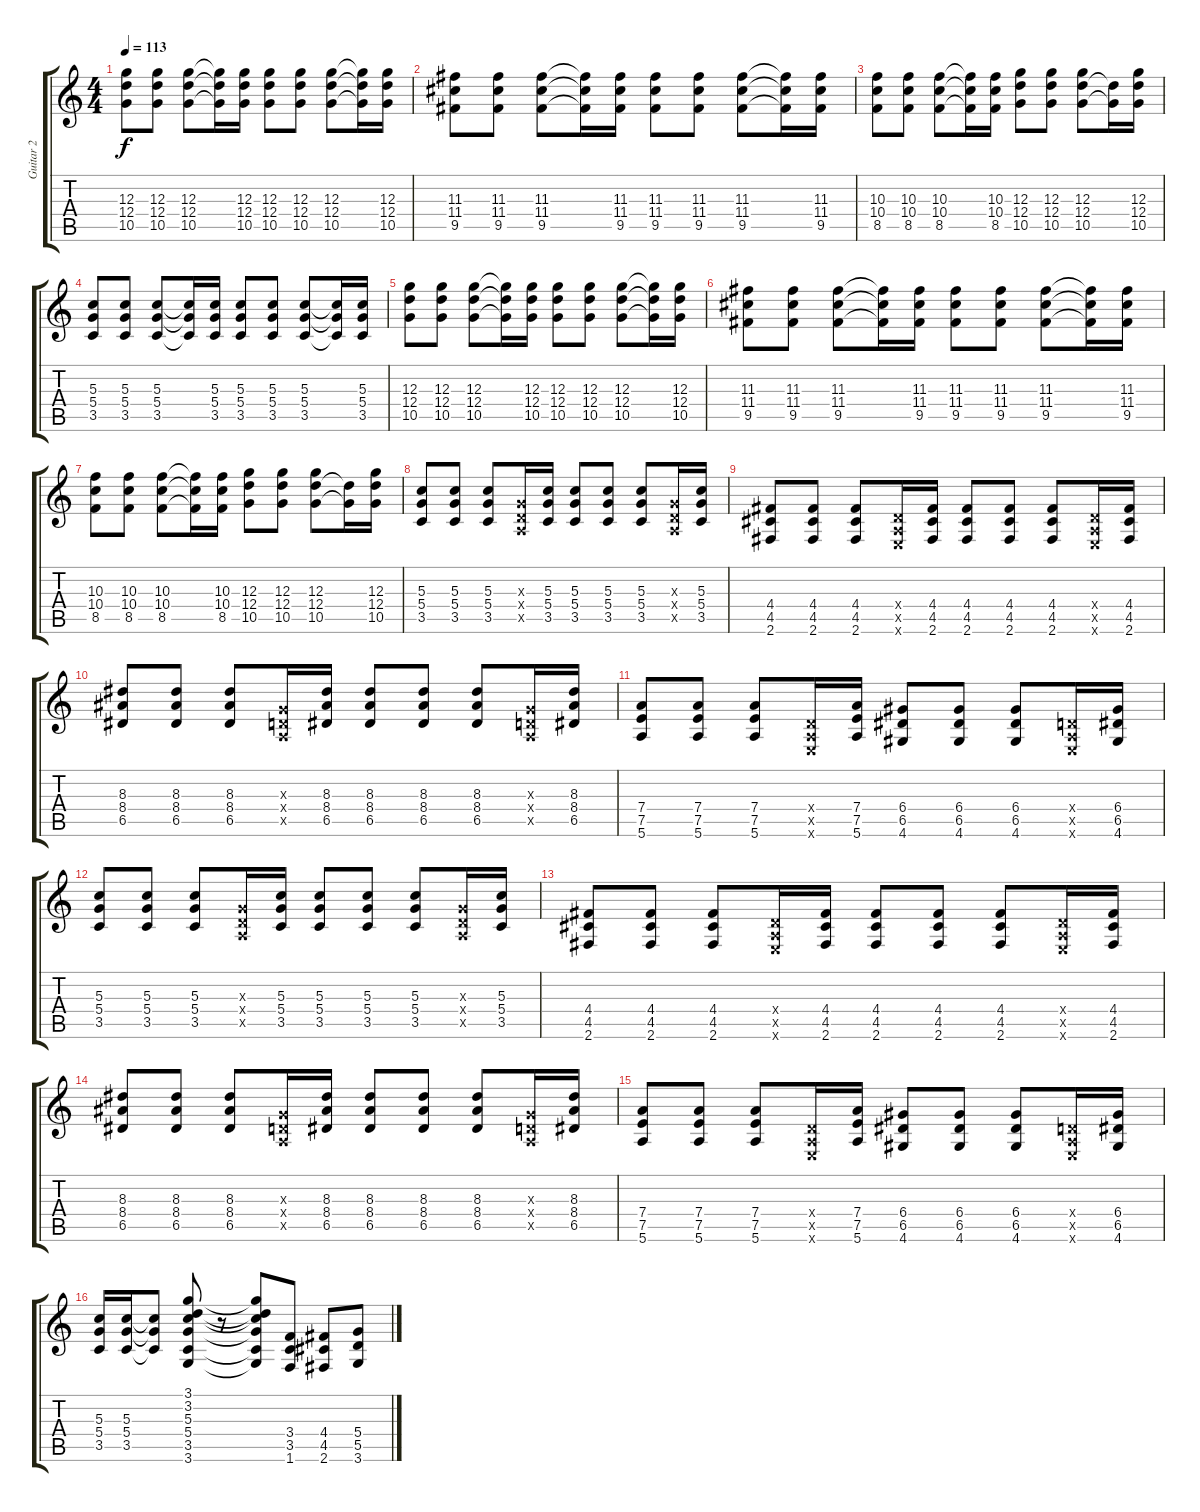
\track ("Guitar 2" "Guitar 2") {instrument distortionguitar}
\staff {score tabs}
\tuning (E4 B3 G3 D3 A2 E2) {hide}
\ts (4 4)
\tempo 113
\clef g2
\ks c
(12.3 12.4 10.5).8{dy f} (12.3 12.4 10.5).8 (12.3 12.4 10.5).8 (12.3{t} 12.4{t} 10.5{t}).16 (12.3 12.4 10.5).16 (12.3 12.4 10.5).8 (12.3 12.4 10.5).8 (12.3 12.4 10.5).8 (12.3{t} 12.4{t} 10.5{t}).16 (12.3 12.4 10.5).16 |
(11.3 11.4 9.5).8 (11.3 11.4 9.5).8 (11.3 11.4 9.5).8 (11.3{t} 11.4{t} 9.5{t}).16 (11.3 11.4 9.5).16 (11.3 11.4 9.5).8 (11.3 11.4 9.5).8 (11.3 11.4 9.5).8 (11.3{t} 11.4{t} 9.5{t}).16 (11.3 11.4 9.5).16 |
(10.3 10.4 8.5).8 (10.3 10.4 8.5).8 (10.3 10.4 8.5).8 (10.3{t} 10.4{t} 8.5{t}).16 (10.3 10.4 8.5).16 (12.3 12.4 10.5).8 (12.3 12.4 10.5).8 (12.3 12.4 10.5).8 (12.4{t} 10.5{t}).16 (12.3 12.4 10.5).16 |
(5.3 5.4 3.5).8 (5.3 5.4 3.5).8 (5.3 5.4 3.5).8 (5.3{t} 5.4{t} 3.5{t}).16 (5.3 5.4 3.5).16 (5.3 5.4 3.5).8 (5.3 5.4 3.5).8 (5.3 5.4 3.5).8 (5.3{t} 5.4{t} 3.5{t}).16 (5.3 5.4 3.5).16 |
(12.3 12.4 10.5).8 (12.3 12.4 10.5).8 (12.3 12.4 10.5).8 (12.3{t} 12.4{t} 10.5{t}).16 (12.3 12.4 10.5).16 (12.3 12.4 10.5).8 (12.3 12.4 10.5).8 (12.3 12.4 10.5).8 (12.3{t} 12.4{t} 10.5{t}).16 (12.3 12.4 10.5).16 |
(11.3 11.4 9.5).8 (11.3 11.4 9.5).8 (11.3 11.4 9.5).8 (11.3{t} 11.4{t} 9.5{t}).16 (11.3 11.4 9.5).16 (11.3 11.4 9.5).8 (11.3 11.4 9.5).8 (11.3 11.4 9.5).8 (11.3{t} 11.4{t} 9.5{t}).16 (11.3 11.4 9.5).16 |
(10.3 10.4 8.5).8 (10.3 10.4 8.5).8 (10.3 10.4 8.5).8 (10.3{t} 10.4{t} 8.5{t}).16 (10.3 10.4 8.5).16 (12.3 12.4 10.5).8 (12.3 12.4 10.5).8 (12.3 12.4 10.5).8 (12.4{t} 10.5{t}).16 (12.3 12.4 10.5).16 |
(5.3 5.4 3.5).8 (5.3 5.4 3.5).8 (5.3 5.4 3.5).8 (0.3{x} 0.4{x} 0.5{x}).16 (5.3 5.4 3.5).16 (5.3 5.4 3.5).8 (5.3 5.4 3.5).8 (5.3 5.4 3.5).8 (0.3{x} 0.4{x} 0.5{x}).16 (5.3 5.4 3.5).16 |
(4.4 4.5 2.6).8 (4.4 4.5 2.6).8 (4.4 4.5 2.6).8 (0.4{x} 0.5{x} 0.6{x}).16 (4.4 4.5 2.6).16 (4.4 4.5 2.6).8 (4.4 4.5 2.6).8 (4.4 4.5 2.6).8 (0.4{x} 0.5{x} 0.6{x}).16 (4.4 4.5 2.6).16 |
(8.3 8.4 6.5).8 (8.3 8.4 6.5).8 (8.3 8.4 6.5).8 (0.3{x} 0.4{x} 0.5{x}).16 (8.3 8.4 6.5).16 (8.3 8.4 6.5).8 (8.3 8.4 6.5).8 (8.3 8.4 6.5).8 (0.3{x} 0.4{x} 0.5{x}).16 (8.3 8.4 6.5).16 |
(7.4 7.5 5.6).8 (7.4 7.5 5.6).8 (7.4 7.5 5.6).8 (0.4{x} 0.5{x} 0.6{x}).16 (7.4 7.5 5.6).16 (6.4 6.5 4.6).8 (6.4 6.5 4.6).8 (6.4 6.5 4.6).8 (0.4{x} 0.5{x} 0.6{x}).16 (6.4 6.5 4.6).16 |
(5.3 5.4 3.5).8 (5.3 5.4 3.5).8 (5.3 5.4 3.5).8 (0.3{x} 0.4{x} 0.5{x}).16 (5.3 5.4 3.5).16 (5.3 5.4 3.5).8 (5.3 5.4 3.5).8 (5.3 5.4 3.5).8 (0.3{x} 0.4{x} 0.5{x}).16 (5.3 5.4 3.5).16 |
(4.4 4.5 2.6).8 (4.4 4.5 2.6).8 (4.4 4.5 2.6).8 (0.4{x} 0.5{x} 0.6{x}).16 (4.4 4.5 2.6).16 (4.4 4.5 2.6).8 (4.4 4.5 2.6).8 (4.4 4.5 2.6).8 (0.4{x} 0.5{x} 0.6{x}).16 (4.4 4.5 2.6).16 |
(8.3 8.4 6.5).8 (8.3 8.4 6.5).8 (8.3 8.4 6.5).8 (0.3{x} 0.4{x} 0.5{x}).16 (8.3 8.4 6.5).16 (8.3 8.4 6.5).8 (8.3 8.4 6.5).8 (8.3 8.4 6.5).8 (0.3{x} 0.4{x} 0.5{x}).16 (8.3 8.4 6.5).16 |
(7.4 7.5 5.6).8 (7.4 7.5 5.6).8 (7.4 7.5 5.6).8 (0.4{x} 0.5{x} 0.6{x}).16 (7.4 7.5 5.6).16 (6.4 6.5 4.6).8 (6.4 6.5 4.6).8 (6.4 6.5 4.6).8 (0.4{x} 0.5{x} 0.6{x}).16 (6.4 6.5 4.6).16 |
(5.3 5.4 3.5).16 (5.3 5.4 3.5).16 (5.3{t} 5.4{t} 3.5{t}).8 (3.1 3.2 5.3 5.4 3.5 3.6).8 r.8 (3.1{t} 3.2{t} 5.3{t} 5.4{t} 3.5{t} 3.6{t}).8 (3.4 3.5 1.6).8 (4.4 4.5 2.6).8 (5.4 5.5 3.6).8
